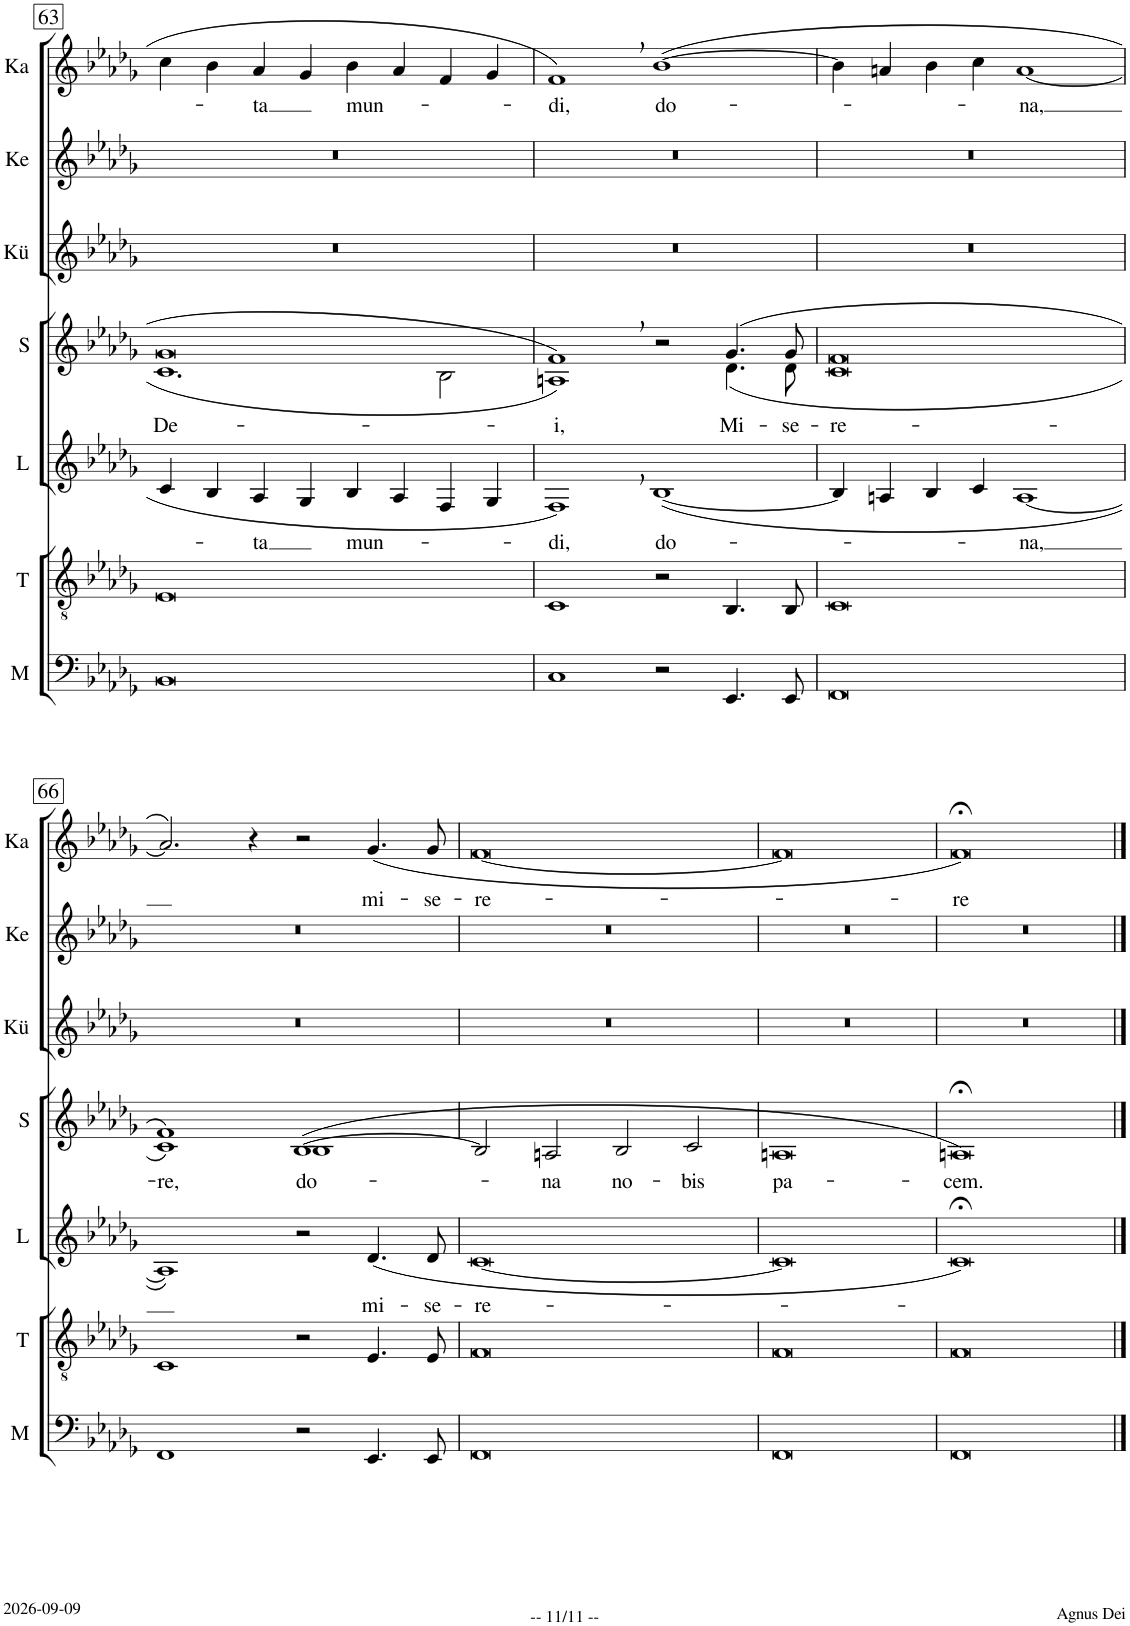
**kern	**kern	**kern	**text	**kern	**text	**kern	**kern	**kern	**text
*part7	*part6	*part5	*part5	*part4	*part4	*part3	*part2	*part1	*part1
*staff7	*staff6	*staff5	*staff5	*staff4	*staff4	*staff3	*staff2	*staff1	*staff1
*I"M	*I"T	*I"L	*	*I"S	*	*I"Kü	*I"Ke	*I"Ka	*
*I'M	*I'T	*I'L	*	*I'S	*	*I'Kü	*I'Ke	*I'Ka	*
!!LO:PB:g=z
*clefF4	*clefGv2	*clefG2	*	*clefG2	*	*clefG2	*clefG2	*clefG2	*
*k[b-e-a-d-g-]	*k[b-e-a-d-g-]	*k[b-e-a-d-g-]	*	*k[b-e-a-d-g-]	*	*k[b-e-a-d-g-]	*k[b-e-a-d-g-]	*k[b-e-a-d-g-]	*
*M4/2	*M4/2	*M4/2	*	*M4/2	*	*M4/2	*M4/2	*M4/2	*
=63	=63	=63	=63	=63	=63	=63	=63	=63	=63
!	!	!	!	!	!LO:LY:b	!	!	!	!
*	*	*	*	*^	*	*	*	*	*
0BB-	0E-	4c/	.	0g-	1.c	De-	0r	0r	4cc\	.
.	.	4B-/	.	.	.	.	.	.	4b-\	.
!	!	!	!LO:LY:b	!	!	!	!	!	!	!LO:LY:b
.	.	4A-/	-ta	.	.	.	.	.	4a-/	-ta
.	.	4G-/	.	.	.	.	.	.	4g-/	.
!	!	!	!LO:LY:b	!	!	!	!	!	!	!LO:LY:b
.	.	4B-/	mun-	.	.	.	.	.	4b-\	mun-
.	.	4A-/	.	.	.	.	.	.	4a-/	.
.	.	4F/	.	.	2B-\	.	.	.	4f/	.
.	.	4G-/	.	.	.	.	.	.	4g-/	.
=64	=64	=64	=64	=64	=64	=64	=64	=64	=64	=64
!	!	!	!LO:LY:b	!	!	!LO:LY:b	!	!	!	!LO:LY:b
1C	1C	1F,<	-di,	1f,	1An	i,	0r	0r	1f,	-di,
!	!	!	!LO:LY:b	!	!	!	!	!	!	!LO:LY:b
2r	2r	([1B-	do-	2r	2ryy	.	.	.	([1b-	do-
!	!	!	!	!	!	!LO:LY:b	!	!	!	!
4.EE-/	4.BB-/	.	.	(4.g-/	(4.d-\	Mi-	.	.	.	.
!	!	!	!	!	!	!LO:LY:b	!	!	!	!
8EE-/	8BB-/	.	.	8g-/	8d-\	-se-	.	.	.	.
=65	=65	=65	=65	=65	=65	=65	=65	=65	=65	=65
!	!	!	!	!	!	!LO:LY:b	!	!	!	!
0FF	0C	4B-/]	.	0f	0c	-re-	0r	0r	4b-\]	.
.	.	4An/	.	.	.	.	.	.	4an/	.
.	.	4B-/	.	.	.	.	.	.	4b-\	.
.	.	4c/	.	.	.	.	.	.	4cc\	.
!	!	!	!LO:LY:b	!	!	!	!	!	!	!LO:LY:b
.	.	[1A	-na,	.	.	.	.	.	[1a	-na,
!!LO:LB:g=z
=66	=66	=66	=66	=66	=66	=66	=66	=66	=66	=66
!	!	!	!	!	!	!LO:LY:b	!	!	!	!
1FF	1C	1A])	.	1f)	1c)	-re,	0r	0r	2.a/])	.
.	.	.	.	.	.	.	.	.	4r	.
!	!	!	!	!	!	!LO:LY:b	!	!	!	!
2r	2r	2r	.	([1B-	1B-	do-	.	.	2r	.
!	!	!	!LO:LY:b	!	!	!	!	!	!	!LO:LY:b
4.EE-/	4.E-/	(4.d-/	mi-	.	.	.	.	.	(4.g-/	mi-
!	!	!	!LO:LY:b	!	!	!	!	!	!	!LO:LY:b
8EE-/	8E-/	8d-/	-se-	.	.	.	.	.	8g-/	-se-
*	*	*	*	*v	*v	*	*	*	*	*
=67	=67	=67	=67	=67	=67	=67	=67	=67	=67
!	!	!	!LO:LY:b	!	!	!	!	!	!LO:LY:b
0FF	0F	[0c	-re-	2B-/]	.	0r	0r	[0f	-re-
!	!	!	!	!	!LO:LY:b	!	!	!	!
.	.	.	.	2An/	-na	.	.	.	.
!	!	!	!	!	!LO:LY:b	!	!	!	!
.	.	.	.	2B-/	no-	.	.	.	.
!	!	!	!	!	!LO:LY:b	!	!	!	!
.	.	.	.	2c/	-bis	.	.	.	.
=68	=68	=68	=68	=68	=68	=68	=68	=68	=68
!	!	!	!	!	!LO:LY:b	!	!	!	!
0FF	0F	0c]	.	0An	pa-	0r	0r	0f]	.
=69	=69	=69	=69	=69	=69	=69	=69	=69	=69
!	!	!	!	!	!LO:LY:b	!	!	!	!LO:LY:b
0FF	0F	0c;<)	.	0An;<)	-cem.	0r	0r	0f;<)	re
==	==	==	==	==	==	==	==	==	==
*-	*-	*-	*-	*-	*-	*-	*-	*-	*-
